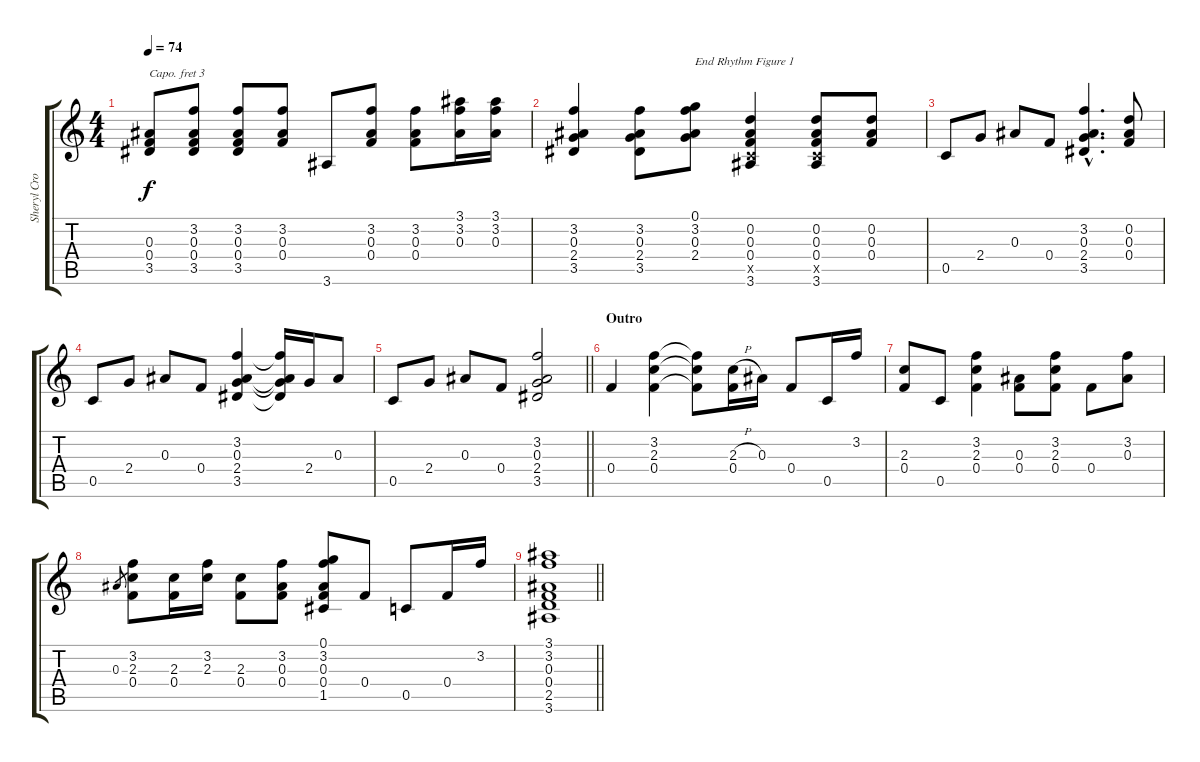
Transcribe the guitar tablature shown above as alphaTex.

\track ("Sheryl Crow Guitar I" "Sheryl Cro") {instrument distortionguitar}
\staff {score tabs}
\capo 3
\tuning (E4 B3 G3 D3 A2 E2) {hide}
\ts (4 4)
\tempo 74
\clef g2
\ks c
(0.3 0.4 3.5).8{dy f} (3.2 0.3 0.4 3.5).8 (3.2 0.3 0.4 3.5).8 (3.2 0.3 0.4).8 3.6.8 (3.2 0.3 0.4).8 (3.2 0.3 0.4).8 (3.1 3.2 0.3).16 (3.1 3.2 0.3).16 |
(3.2 0.3 2.4 3.5).4 (3.2 0.3 2.4 3.5).8 (0.1 3.2 0.3 2.4).8{txt "End Rhythm Figure 1"} (0.2 0.3 0.4 0.5{x} 3.6).4 (0.2 0.3 0.4 0.5{x} 3.6).8 (0.2 0.3 0.4).8 |
0.5.8 2.4.8 0.3.8 0.4.8 (3.2{hac} 0.3{hac} 2.4{hac} 3.5{hac}).4{d} (0.2 0.3 0.4).8 |
0.5.8 2.4.8 0.3.8 0.4.8 (3.2 0.3 2.4 3.5).4 (3.2{t} 0.3{t} 2.4{t} 3.5{t}).16 2.4.16 0.3.8 |
\barLineRight lightlight
0.5.8 2.4.8 0.3.8 0.4.8 (3.2 0.3 2.4 3.5).2 |
\section ("" "Outro")
0.4.4 (3.2 2.3 0.4).4 (3.2{t} 2.3{t} 0.4{t}).8 (2.3{h} 0.4).16 0.3.16 0.4.8 0.5.16 3.2.16 |
(2.3 0.4).8 0.5.8 (3.2 2.3 0.4).4 (0.3 0.4).8 (3.2 2.3 0.4).8 0.4.8 (3.2 0.3).8 |
0.3.8{gr} (3.2 2.3 0.4).8 (2.3 0.4).16 (3.2 2.3).16 (2.3 0.4).8 (3.2 0.3 0.4).8 (0.1 3.2 0.3 0.4 1.5).8 0.4.8 0.5.8 0.4.16 3.2.16 |
\barLineRight lightlight
(3.1 3.2 0.3 0.4 2.5 3.6).1
